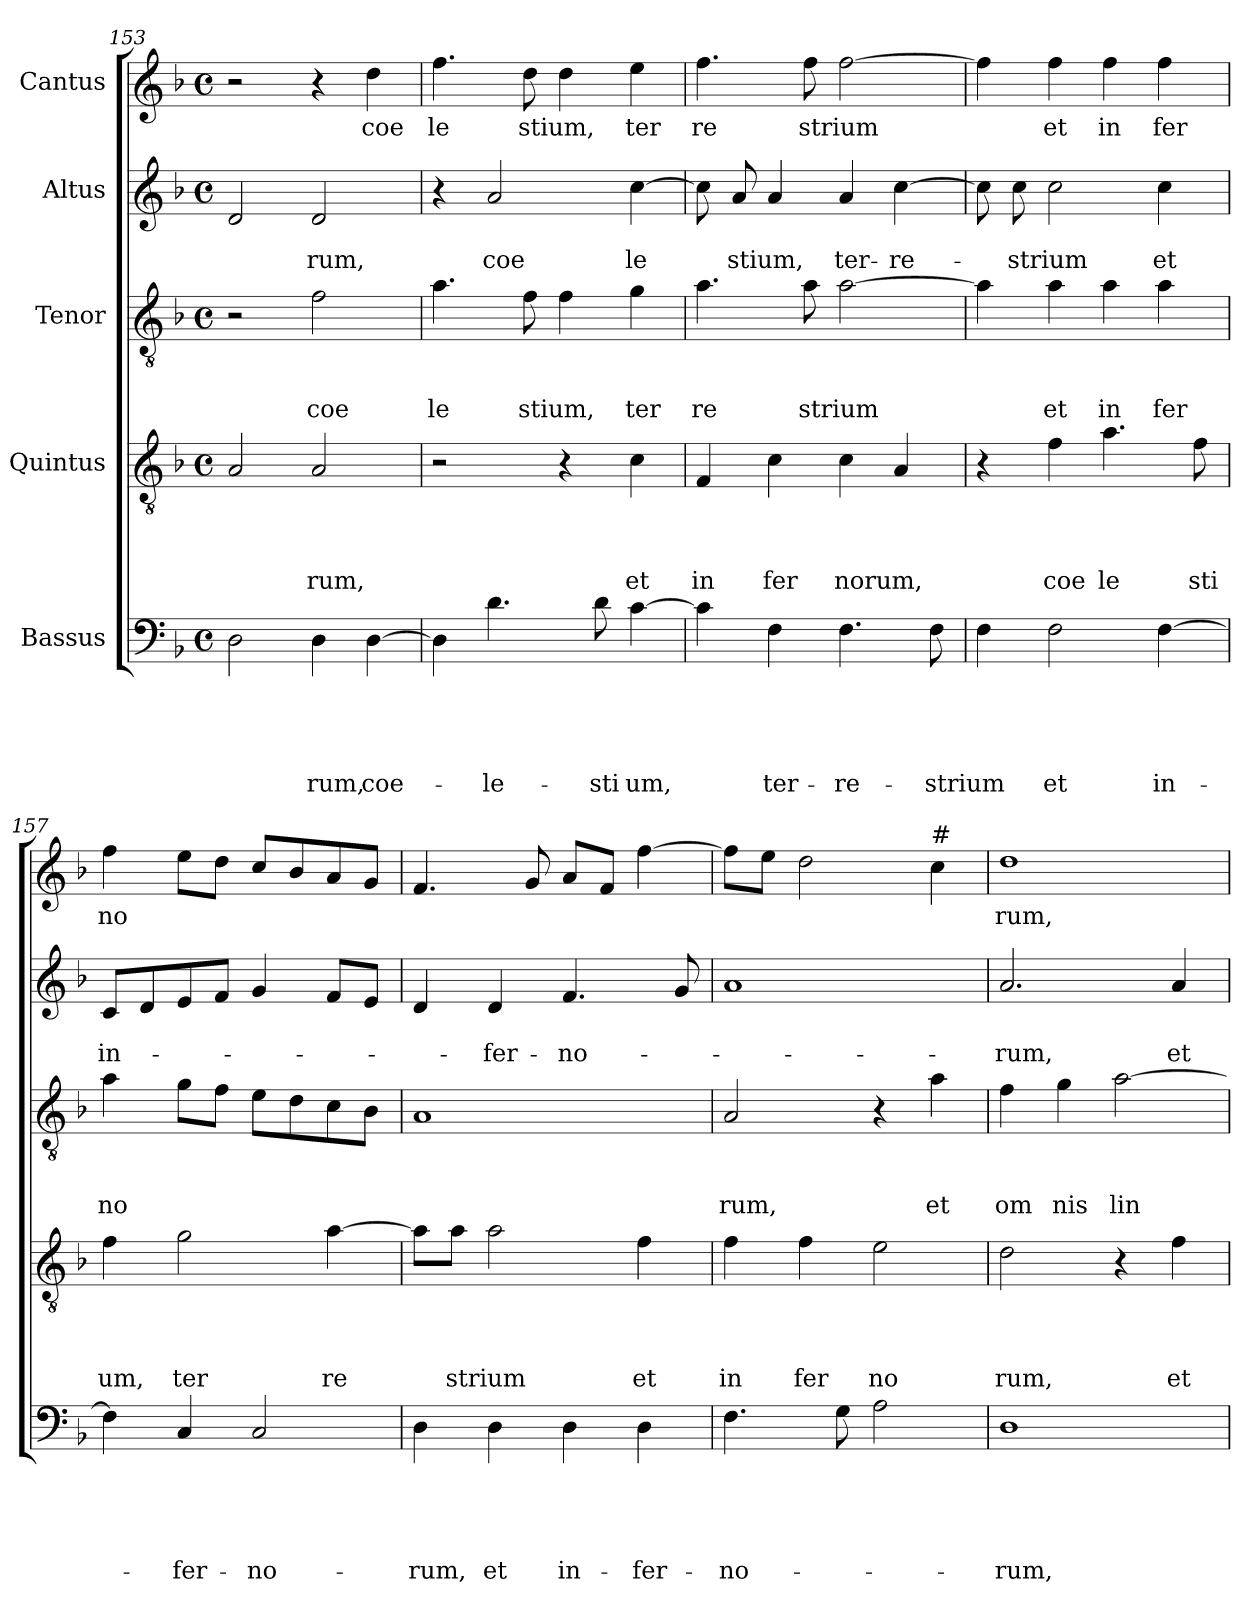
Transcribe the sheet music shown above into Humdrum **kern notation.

**kern	**text	**text	**text	**text	**text	**kern	**text	**text	**text	**text	**kern	**text	**text	**text	**kern	**text	**text	**kern	**text
*part5	*part5	*part5	*part5	*part5	*part5	*part4	*part4	*part4	*part4	*part4	*part3	*part3	*part3	*part3	*part2	*part2	*part2	*part1	*part1
*staff5	*staff5	*staff5	*staff5	*staff5	*staff5	*staff4	*staff4	*staff4	*staff4	*staff4	*staff3	*staff3	*staff3	*staff3	*staff2	*staff2	*staff2	*staff1	*staff1
*I"Bassus	*	*	*	*	*	*I"Quintus	*	*	*	*	*I"Tenor	*	*	*	*I"Altus	*	*	*I"Cantus	*
*clefF4	*	*	*	*	*	*clefGv2	*	*	*	*	*clefGv2	*	*	*	*clefG2	*	*	*clefG2	*
*k[b-]	*	*	*	*	*	*k[b-]	*	*	*	*	*k[b-]	*	*	*	*k[b-]	*	*	*k[b-]	*
*F:	*	*	*	*	*	*F:	*	*	*	*	*F:	*	*	*	*F:	*	*	*F:	*
*M4/4	*	*	*	*	*	*M4/4	*	*	*	*	*M4/4	*	*	*	*M4/4	*	*	*M4/4	*
*met(c)	*	*	*	*	*	*met(c)	*	*	*	*	*met(c)	*	*	*	*met(c)	*	*	*met(c)	*
=153	=153	=153	=153	=153	=153	=153	=153	=153	=153	=153	=153	=153	=153	=153	=153	=153	=153	=153	=153
2D\	.	.	.	.	.	2A/	.	.	.	.	2r	.	.	.	2d/	.	.	2r	.
!	!	!	!	!	!LO:LY:b	!	!	!	!	!LO:LY:b	!	!	!	!LO:LY:b	!	!	!LO:LY:b	!	!
4D\	.	.	.	.	-rum,	2A/	.	.	.	-rum,	2f\	.	.	coe	2d/	.	rum,	4r	.
!	!	!	!	!	!LO:LY:b	!	!	!	!	!	!	!	!	!	!	!	!	!	!LO:LY:b
[>4D\	.	.	.	.	coe-	.	.	.	.	.	.	.	.	.	.	.	.	4dd\	coe
=154	=154	=154	=154	=154	=154	=154	=154	=154	=154	=154	=154	=154	=154	=154	=154	=154	=154	=154	=154
!	!	!	!	!	!	!	!	!	!	!	!	!	!	!LO:LY:b	!	!	!	!	!LO:LY:b
4D\]	.	.	.	.	.	2r	.	.	.	.	4.a\	.	.	le	4r	.	.	4.ff\	le
!	!	!	!	!	!LO:LY:b	!	!	!	!	!	!	!	!	!	!	!	!LO:LY:b	!	!
4.d\	.	.	.	.	-le-	.	.	.	.	.	.	.	.	.	2a/	.	coe	.	.
!	!	!	!	!	!	!	!	!	!	!	!	!	!	!LO:LY:b	!	!	!	!	!LO:LY:b
.	.	.	.	.	.	.	.	.	.	.	8f\	.	.	stium,	.	.	.	8dd\	stium,
.	.	.	.	.	.	4r	.	.	.	.	4f\	.	.	.	.	.	.	4dd\	.
!	!	!	!	!	!LO:LY:b	!	!	!	!	!	!	!	!	!	!	!	!	!	!
8d\	.	.	.	.	-sti	.	.	.	.	.	.	.	.	.	.	.	.	.	.
!	!	!	!	!	!LO:LY:b	!	!	!	!	!LO:LY:b	!	!	!	!LO:LY:b	!	!	!LO:LY:b	!	!LO:LY:b
[<4c\	.	.	.	.	um,	4c\	.	.	.	et	4g\	.	.	ter	[<4cc\	.	le	4ee\	ter
!!LO:LB:g=z
=155	=155	=155	=155	=155	=155	=155	=155	=155	=155	=155	=155	=155	=155	=155	=155	=155	=155	=155	=155
!	!	!	!	!	!	!	!	!	!	!LO:LY:b	!	!	!	!LO:LY:b	!	!	!	!	!LO:LY:b
4c\]	.	.	.	.	.	4F/	.	.	.	in	4.a\	.	.	re	8cc\]	.	.	4.ff\	re
!	!	!	!	!	!	!	!	!	!	!	!	!	!	!	!	!	!LO:LY:b	!	!
.	.	.	.	.	.	.	.	.	.	.	.	.	.	.	8a/	.	stium,	.	.
!	!	!	!	!	!LO:LY:b	!	!	!	!	!LO:LY:b	!	!	!	!	!	!	!	!	!
4F\	.	.	.	.	ter-	4c\	.	.	.	fer	.	.	.	.	4a/	.	.	.	.
!	!	!	!	!	!	!	!	!	!	!	!	!	!	!LO:LY:b	!	!	!	!	!LO:LY:b
.	.	.	.	.	.	.	.	.	.	.	8a\	.	.	strium	.	.	.	8ff\	strium
!	!	!	!	!	!LO:LY:b	!	!	!	!	!LO:LY:b	!	!	!	!	!	!	!LO:LY:b	!	!
4.F\	.	.	.	.	-re-	4c\	.	.	.	norum,	[>2a\	.	.	.	4a/	.	ter-	[>2ff\	.
!	!	!	!	!	!	!	!	!	!	!	!	!	!	!	!	!	!LO:LY:b	!	!
.	.	.	.	.	.	4A/	.	.	.	.	.	.	.	.	[>4cc\	.	-re-	.	.
!	!	!	!	!	!LO:LY:b	!	!	!	!	!	!	!	!	!	!	!	!	!	!
8F\	.	.	.	.	-strium	.	.	.	.	.	.	.	.	.	.	.	.	.	.
=156	=156	=156	=156	=156	=156	=156	=156	=156	=156	=156	=156	=156	=156	=156	=156	=156	=156	=156	=156
4F\	.	.	.	.	.	4r	.	.	.	.	4a\]	.	.	.	8cc\]	.	.	4ff\]	.
!	!	!	!	!	!	!	!	!	!	!	!	!	!	!	!	!	!LO:LY:b	!	!
.	.	.	.	.	.	.	.	.	.	.	.	.	.	.	8cc\	.	-strium	.	.
!	!	!	!	!	!LO:LY:b	!	!	!	!	!LO:LY:b	!	!	!	!LO:LY:b	!	!	!	!	!LO:LY:b
2F\	.	.	.	.	et	4f\	.	.	.	coe	4a\	.	.	et	2cc\	.	.	4ff\	et
!	!	!	!	!	!	!	!	!	!	!LO:LY:b	!	!	!	!LO:LY:b	!	!	!	!	!LO:LY:b
.	.	.	.	.	.	4.a\	.	.	.	le	4a\	.	.	in	.	.	.	4ff\	in
!	!	!	!	!	!LO:LY:b	!	!	!	!	!	!	!	!	!LO:LY:b	!	!	!LO:LY:b	!	!LO:LY:b
[>4F\	.	.	.	.	in-	.	.	.	.	.	4a\	.	.	fer	4cc\	.	et	4ff\	fer
!	!	!	!	!	!	!	!	!	!	!LO:LY:b	!	!	!	!	!	!	!	!	!
.	.	.	.	.	.	8f\	.	.	.	sti	.	.	.	.	.	.	.	.	.
=157	=157	=157	=157	=157	=157	=157	=157	=157	=157	=157	=157	=157	=157	=157	=157	=157	=157	=157	=157
!	!	!	!	!	!	!	!	!	!	!LO:LY:b	!	!	!	!LO:LY:b	!	!	!LO:LY:b	!	!LO:LY:b
4F\]	.	.	.	.	.	4f\	.	.	.	um,	4a\	.	.	no	8c/L	.	in-	4ff\	no
.	.	.	.	.	.	.	.	.	.	.	.	.	.	.	8d/	.	.	.	.
!	!	!	!	!	!LO:LY:b	!	!	!	!	!LO:LY:b	!	!	!	!	!	!	!	!	!
4C/	.	.	.	.	-fer-	2g\	.	.	.	ter	8g\L	.	.	.	8e/	.	.	8ee\L	.
.	.	.	.	.	.	.	.	.	.	.	8f\J	.	.	.	8f/J	.	.	8dd\J	.
!	!	!	!	!	!LO:LY:b	!	!	!	!	!	!	!	!	!	!	!	!	!	!
2C/	.	.	.	.	-no-	.	.	.	.	.	8e\L	.	.	.	4g/	.	.	8cc/L	.
.	.	.	.	.	.	.	.	.	.	.	8d\	.	.	.	.	.	.	8b-/	.
!	!	!	!	!	!	!	!	!	!	!LO:LY:b	!	!	!	!	!	!	!	!	!
.	.	.	.	.	.	[>4a\	.	.	.	re	8c\	.	.	.	8f/L	.	.	8a/	.
.	.	.	.	.	.	.	.	.	.	.	8B-\J	.	.	.	8e/J	.	.	8g/J	.
=158	=158	=158	=158	=158	=158	=158	=158	=158	=158	=158	=158	=158	=158	=158	=158	=158	=158	=158	=158
!	!	!	!	!	!LO:LY:b	!	!	!	!	!	!	!	!	!	!	!	!	!	!
4D\	.	.	.	.	-rum,	8a\L]	.	.	.	.	1A	.	.	.	4d/	.	.	4.f/	.
!	!	!	!	!	!	!	!	!	!	!LO:LY:b	!	!	!	!	!	!	!	!	!
.	.	.	.	.	.	8a\J	.	.	.	strium	.	.	.	.	.	.	.	.	.
!	!	!	!	!	!LO:LY:b	!	!	!	!	!	!	!	!	!	!	!	!LO:LY:b	!	!
4D\	.	.	.	.	et	2a\	.	.	.	.	.	.	.	.	4d/	.	-fer-	.	.
.	.	.	.	.	.	.	.	.	.	.	.	.	.	.	.	.	.	8g/	.
!	!	!	!	!	!LO:LY:b	!	!	!	!	!	!	!	!	!	!	!	!LO:LY:b	!	!
4D\	.	.	.	.	in-	.	.	.	.	.	.	.	.	.	4.f/	.	-no-	8a/L	.
.	.	.	.	.	.	.	.	.	.	.	.	.	.	.	.	.	.	8f/J	.
!	!	!	!	!	!LO:LY:b	!	!	!	!	!LO:LY:b	!	!	!	!	!	!	!	!	!
4D\	.	.	.	.	-fer-	4f\	.	.	.	et	.	.	.	.	.	.	.	[>4ff\	.
.	.	.	.	.	.	.	.	.	.	.	.	.	.	.	8g/	.	.	.	.
=159	=159	=159	=159	=159	=159	=159	=159	=159	=159	=159	=159	=159	=159	=159	=159	=159	=159	=159	=159
!	!	!	!	!	!LO:LY:b	!	!	!	!	!LO:LY:b	!	!	!	!LO:LY:b	!	!	!	!	!
4.F\	.	.	.	.	-no-	4f\	.	.	.	in	2A/	.	.	rum,	1a	.	.	8ff\L]	.
.	.	.	.	.	.	.	.	.	.	.	.	.	.	.	.	.	.	8ee\J	.
!	!	!	!	!	!	!	!	!	!	!LO:LY:b	!	!	!	!	!	!	!	!	!
.	.	.	.	.	.	4f\	.	.	.	fer	.	.	.	.	.	.	.	2dd\	.
8G\	.	.	.	.	.	.	.	.	.	.	.	.	.	.	.	.	.	.	.
!	!	!	!	!	!	!	!	!	!	!LO:LY:b	!	!	!	!	!	!	!	!	!
2A\	.	.	.	.	.	2e\	.	.	.	no	4r	.	.	.	.	.	.	.	.
!	!	!	!	!	!	!	!	!	!	!	!	!	!	!	!	!	!	!LO:TX:a:t=#	!
!	!	!	!	!	!	!	!	!	!	!	!	!	!	!LO:LY:b	!	!	!	!	!
.	.	.	.	.	.	.	.	.	.	.	4a\	.	.	et	.	.	.	4cc\	.
=160	=160	=160	=160	=160	=160	=160	=160	=160	=160	=160	=160	=160	=160	=160	=160	=160	=160	=160	=160
!	!	!	!	!	!LO:LY:b	!	!	!	!	!LO:LY:b	!	!	!	!LO:LY:b	!	!	!LO:LY:b	!	!LO:LY:b
1D	.	.	.	.	-rum,	2d\	.	.	.	rum,	4f\	.	.	om	2.a/	.	-rum,	1dd	rum,
!	!	!	!	!	!	!	!	!	!	!	!	!	!	!LO:LY:b	!	!	!	!	!
.	.	.	.	.	.	.	.	.	.	.	4g\	.	.	nis	.	.	.	.	.
!	!	!	!	!	!	!	!	!	!	!	!	!	!	!LO:LY:b	!	!	!	!	!
.	.	.	.	.	.	4r	.	.	.	.	[>2a\	.	.	lin	.	.	.	.	.
!	!	!	!	!	!	!	!	!	!	!LO:LY:b	!	!	!	!	!	!	!LO:LY:b	!	!
.	.	.	.	.	.	4f\	.	.	.	et	.	.	.	.	4a/	.	et	.	.
=	=	=	=	=	=	=	=	=	=	=	=	=	=	=	=	=	=	=	=
*-	*-	*-	*-	*-	*-	*-	*-	*-	*-	*-	*-	*-	*-	*-	*-	*-	*-	*-	*-
